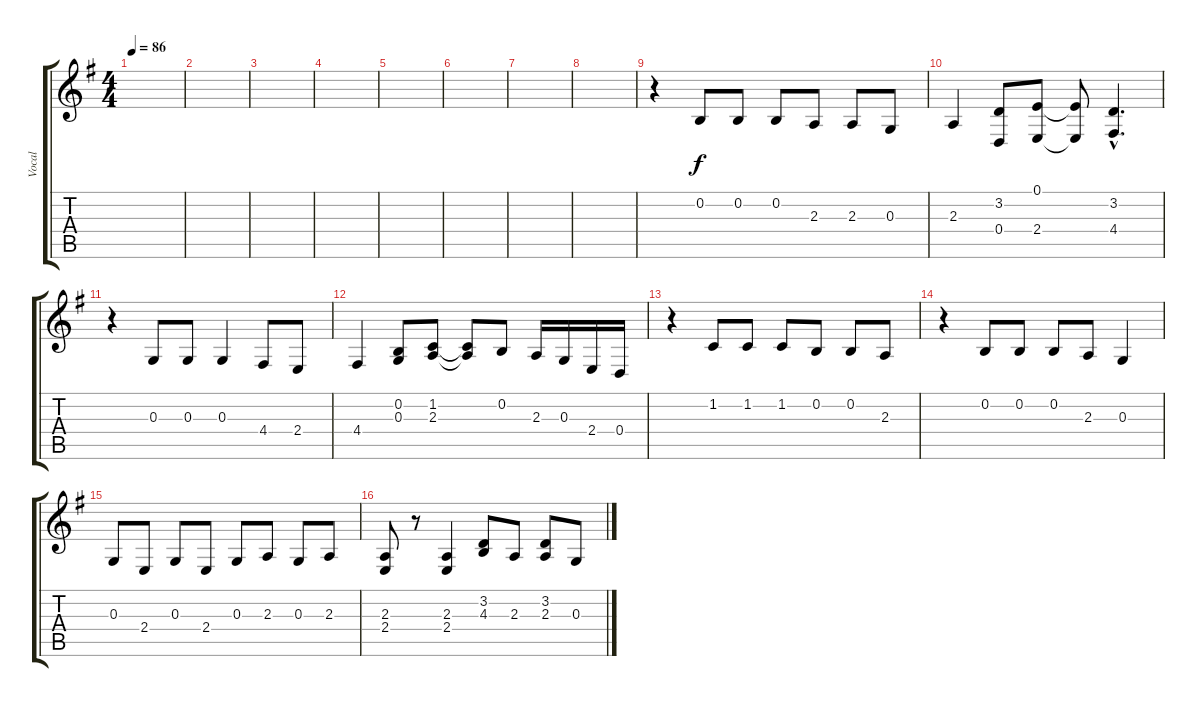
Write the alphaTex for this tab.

\track ("Vocal" "Vocal") {instrument tenorsax}
\staff {score tabs}
\tuning (E4 B3 G3 D3 A2 E2) {hide}
\ts (4 4)
\tempo 86
\clef g2
\ks g
|
|
|
|
|
|
|
|
r.4 0.2.8 0.2.8 0.2.8 2.3.8 2.3.8 0.3.8 |
2.3.4 (3.2 0.4).8 (0.1 2.4).8 (0.1{t} 2.4{t}).8 (3.2{hac} 4.4{hac}).4{d} |
r.4 0.3.8 0.3.8 0.3.4 4.4.8 2.4.8 |
4.4.4 (0.2 0.3).8 (1.2 2.3).8 (1.2{t} 2.3{t}).8 0.2.8 2.3.16 0.3.16 2.4.16 0.4.16 |
r.4 1.2.8 1.2.8 1.2.8 0.2.8 0.2.8 2.3.8 |
r.4 0.2.8 0.2.8 0.2.8 2.3.8 0.3.4 |
0.3.8 2.4.8 0.3.8 2.4.8 0.3.8 2.3.8 0.3.8 2.3.8 |
(2.3 2.4).8 r.8 (2.3 2.4).4 (3.2 4.3).8 2.3.8 (3.2 2.3).8 0.3.8
